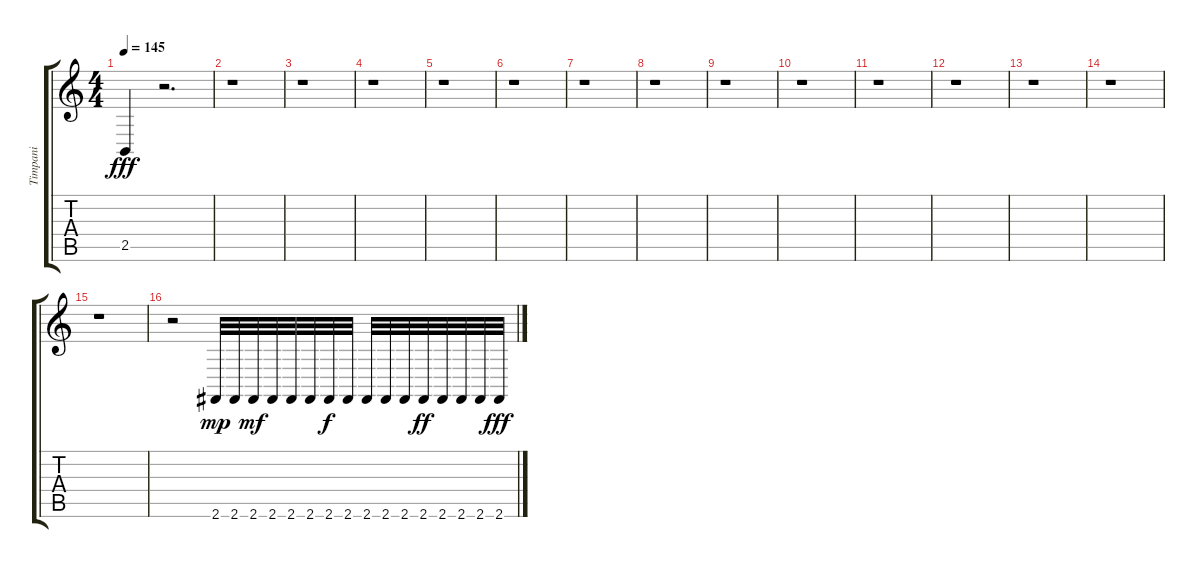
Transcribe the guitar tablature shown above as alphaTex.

\track ("Timpani" "Timpani") {instrument timpani}
\staff {score tabs}
\tuning (E4 B3 G3 D3 A2 E2) {hide}
\ts (4 4)
\tempo 145
\clef g2
\ks c
2.5.4{dy fff} r.2{d} |
r.1 |
r.1 |
r.1 |
r.1 |
r.1 |
r.1 |
r.1 |
r.1 |
r.1 |
r.1 |
r.1 |
r.1 |
r.1 |
r.1 |
r.2 2.6.32{dy mp} 2.6.32 2.6.32{dy mf} 2.6.32 2.6.32 2.6.32 2.6.32{dy f} 2.6.32 2.6.32 2.6.32 2.6.32 2.6.32{dy ff} 2.6.32 2.6.32 2.6.32 2.6.32{dy fff}
